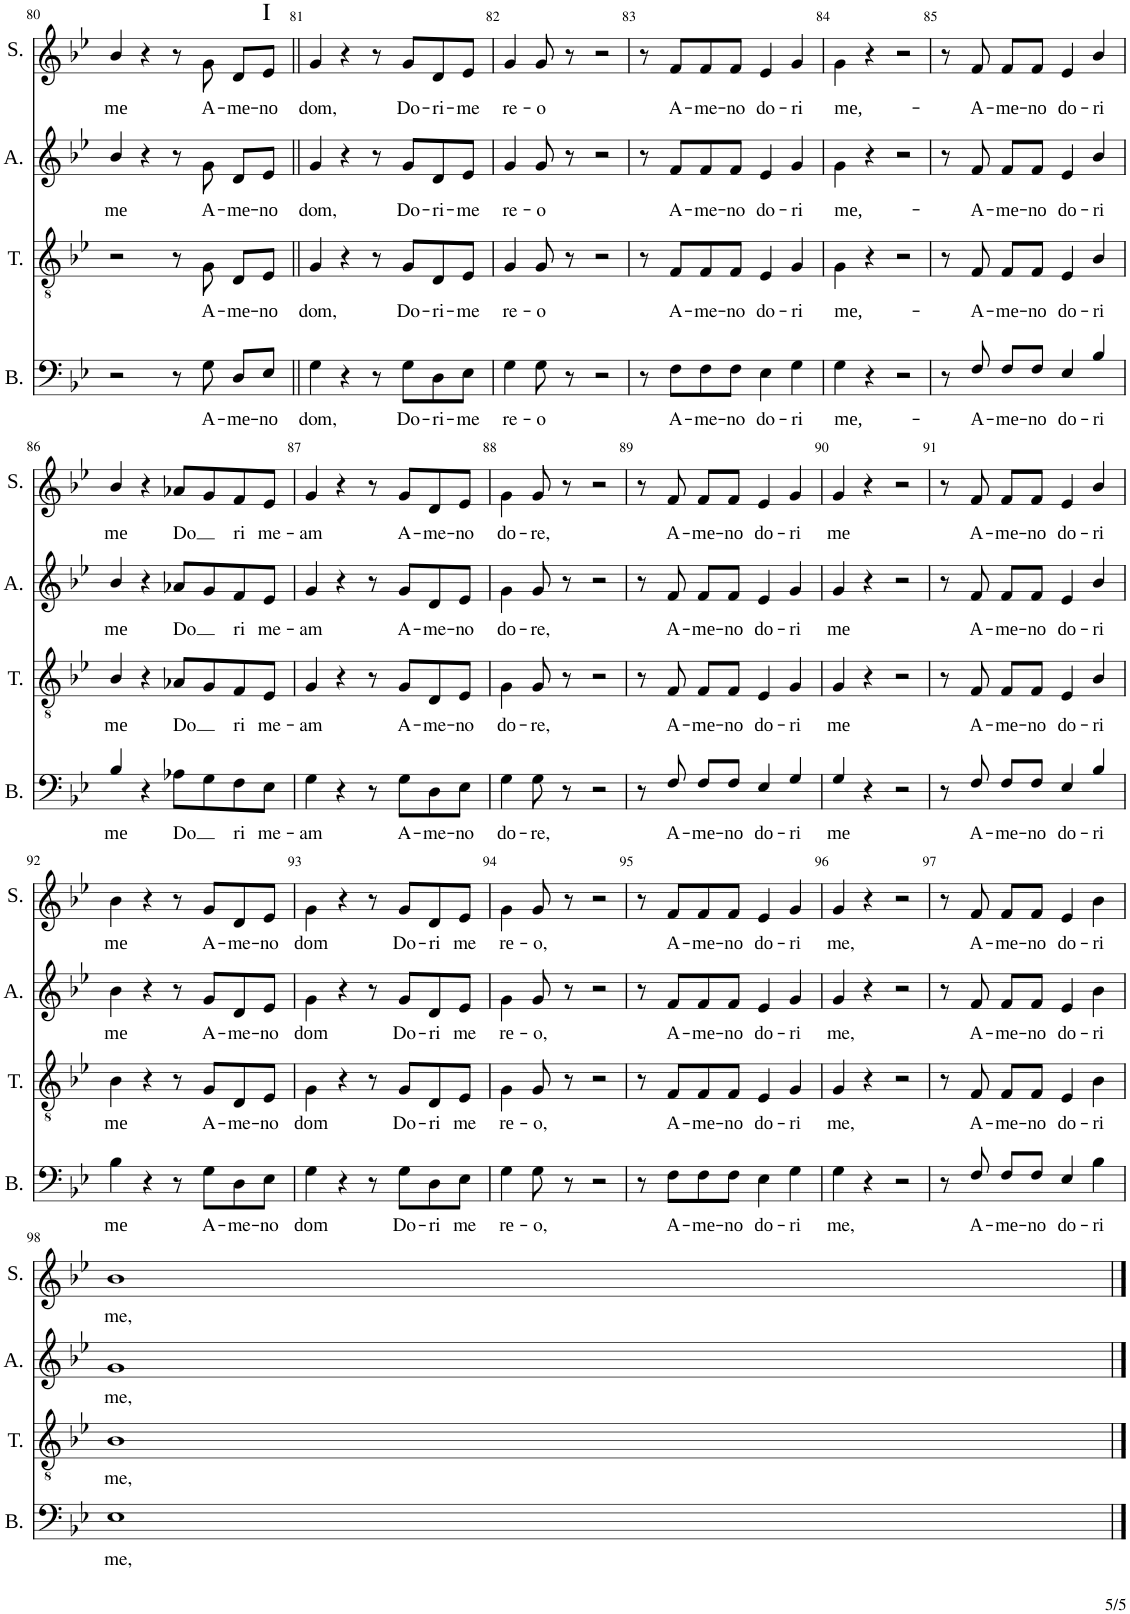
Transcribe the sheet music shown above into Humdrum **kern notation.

**kern	**text	**kern	**text	**kern	**text	**kern	**text
*part4	*part4	*part3	*part3	*part2	*part2	*part1	*part1
*staff4	*staff4	*staff3	*staff3	*staff2	*staff2	*staff1	*staff1
*I"Bass	*	*I"Tenor	*	*I"Alto	*	*I"Soprano	*
*I'B.	*	*I'T.	*	*I'A.	*	*I'S.	*
!!LO:PB:g=z
*clefF4	*	*clefGv2	*	*clefG2	*	*clefG2	*
*k[b-e-]	*	*k[b-e-]	*	*k[b-e-]	*	*k[b-e-]	*
*M4/4	*	*M4/4	*	*M4/4	*	*M4/4	*
=80	=80	=80	=80	=80	=80	=80	=80
!	!	!	!	!	!LO:LY:b	!	!LO:LY:b
2r	.	2r	.	4b-/	me	4b-/	me
.	.	.	.	4r	.	4r	.
8r	.	8r	.	8r	.	8r	.
!	!LO:LY:b	!	!LO:LY:b	!	!LO:LY:b	!	!LO:LY:b
8G\	A-	8G\	A-	8g\	A-	8g\	A-
!	!LO:LY:b	!	!LO:LY:b	!	!LO:LY:b	!	!LO:LY:b
8D/L	-me-	8D/L	-me-	8d/L	-me-	8d/L	-me-
!	!	!	!	!	!	!LO:TX:a:t=I	!
!	!LO:LY:b	!	!LO:LY:b	!	!LO:LY:b	!	!LO:LY:b
8E-/J	-no	8E-/J	-no	8e-/J	-no	8e-/J	-no
=81||	=81||	=81||	=81||	=81||	=81||	=81||	=81||
!	!LO:LY:b	!	!LO:LY:b	!	!LO:LY:b	!	!LO:LY:b
4G\	dom,	4G/	dom,	4g/	dom,	4g/	dom,
4r	.	4r	.	4r	.	4r	.
8r	.	8r	.	8r	.	8r	.
!	!LO:LY:b	!	!LO:LY:b	!	!LO:LY:b	!	!LO:LY:b
8G\L	Do-	8G/L	Do-	8g/L	Do-	8g/L	Do-
!	!LO:LY:b	!	!LO:LY:b	!	!LO:LY:b	!	!LO:LY:b
8D\	-ri-	8D/	-ri-	8d/	-ri-	8d/	-ri-
!	!LO:LY:b	!	!LO:LY:b	!	!LO:LY:b	!	!LO:LY:b
8E-\J	-me	8E-/J	-me	8e-/J	-me	8e-/J	-me
=82	=82	=82	=82	=82	=82	=82	=82
!	!LO:LY:b	!	!LO:LY:b	!	!LO:LY:b	!	!LO:LY:b
4G\	re-	4G/	re-	4g/	re-	4g/	re-
!	!LO:LY:b	!	!LO:LY:b	!	!LO:LY:b	!	!LO:LY:b
8G\	-o	8G/	-o	8g/	-o	8g/	-o
8r	.	8r	.	8r	.	8r	.
2r	.	2r	.	2r	.	2r	.
=83	=83	=83	=83	=83	=83	=83	=83
8r	.	8r	.	8r	.	8r	.
!	!LO:LY:b	!	!LO:LY:b	!	!LO:LY:b	!	!LO:LY:b
8F\L	A-	8F/L	A-	8f/L	A-	8f/L	A-
!	!LO:LY:b	!	!LO:LY:b	!	!LO:LY:b	!	!LO:LY:b
8F\	-me-	8F/	-me-	8f/	-me-	8f/	-me-
!	!LO:LY:b	!	!LO:LY:b	!	!LO:LY:b	!	!LO:LY:b
8F\J	-no	8F/J	-no	8f/J	-no	8f/J	-no
!	!LO:LY:b	!	!LO:LY:b	!	!LO:LY:b	!	!LO:LY:b
4E-\	do-	4E-/	do-	4e-/	do-	4e-/	do-
!	!LO:LY:b	!	!LO:LY:b	!	!LO:LY:b	!	!LO:LY:b
4G\	-ri	4G/	-ri	4g/	-ri	4g/	-ri
=84	=84	=84	=84	=84	=84	=84	=84
!	!LO:LY:b	!	!LO:LY:b	!	!LO:LY:b	!	!LO:LY:b
4G\	me,-	4G\	me,-	4g\	me,-	4g\	me,-
4r	.	4r	.	4r	.	4r	.
2r	.	2r	.	2r	.	2r	.
=85	=85	=85	=85	=85	=85	=85	=85
8r	.	8r	.	8r	.	8r	.
!	!LO:LY:b	!	!LO:LY:b	!	!LO:LY:b	!	!LO:LY:b
8F/	A-	8F/	A-	8f/	A-	8f/	A-
!	!LO:LY:b	!	!LO:LY:b	!	!LO:LY:b	!	!LO:LY:b
8F/L	-me-	8F/L	-me-	8f/L	-me-	8f/L	-me-
!	!LO:LY:b	!	!LO:LY:b	!	!LO:LY:b	!	!LO:LY:b
8F/J	-no	8F/J	-no	8f/J	-no	8f/J	-no
!	!LO:LY:b	!	!LO:LY:b	!	!LO:LY:b	!	!LO:LY:b
4E-/	do-	4E-/	do-	4e-/	do-	4e-/	do-
!	!LO:LY:b	!	!LO:LY:b	!	!LO:LY:b	!	!LO:LY:b
4B-/	-ri	4B-/	-ri	4b-/	-ri	4b-/	-ri
!!LO:LB:g=z
=86	=86	=86	=86	=86	=86	=86	=86
!	!LO:LY:b	!	!LO:LY:b	!	!LO:LY:b	!	!LO:LY:b
4B-/	me	4B-/	me	4b-/	me	4b-/	me
4r	.	4r	.	4r	.	4r	.
!	!LO:LY:b	!	!LO:LY:b	!	!LO:LY:b	!	!LO:LY:b
8A-X\L	Do	8A-X/L	Do	8a-X/L	Do	8a-X/L	Do
8G\	.	8G/	.	8g/	.	8g/	.
!	!LO:LY:b	!	!LO:LY:b	!	!LO:LY:b	!	!LO:LY:b
8F\	ri	8F/	ri	8f/	ri	8f/	ri
!	!LO:LY:b	!	!LO:LY:b	!	!LO:LY:b	!	!LO:LY:b
8E-\J	me-	8E-/J	me-	8e-/J	me-	8e-/J	me-
=87	=87	=87	=87	=87	=87	=87	=87
!	!LO:LY:b	!	!LO:LY:b	!	!LO:LY:b	!	!LO:LY:b
4G\	-am	4G/	-am	4g/	-am	4g/	-am
4r	.	4r	.	4r	.	4r	.
8r	.	8r	.	8r	.	8r	.
!	!LO:LY:b	!	!LO:LY:b	!	!LO:LY:b	!	!LO:LY:b
8G\L	A-	8G/L	A-	8g/L	A-	8g/L	A-
!	!LO:LY:b	!	!LO:LY:b	!	!LO:LY:b	!	!LO:LY:b
8D\	-me-	8D/	-me-	8d/	-me-	8d/	-me-
!	!LO:LY:b	!	!LO:LY:b	!	!LO:LY:b	!	!LO:LY:b
8E-\J	-no	8E-/J	-no	8e-/J	-no	8e-/J	-no
=88	=88	=88	=88	=88	=88	=88	=88
!	!LO:LY:b	!	!LO:LY:b	!	!LO:LY:b	!	!LO:LY:b
4G\	do-	4G\	do-	4g\	do-	4g\	do-
!	!LO:LY:b	!	!LO:LY:b	!	!LO:LY:b	!	!LO:LY:b
8G\	-re,	8G/	-re,	8g/	-re,	8g/	-re,
8r	.	8r	.	8r	.	8r	.
2r	.	2r	.	2r	.	2r	.
=89	=89	=89	=89	=89	=89	=89	=89
8r	.	8r	.	8r	.	8r	.
!	!LO:LY:b	!	!LO:LY:b	!	!LO:LY:b	!	!LO:LY:b
8F/	A-	8F/	A-	8f/	A-	8f/	A-
!	!LO:LY:b	!	!LO:LY:b	!	!LO:LY:b	!	!LO:LY:b
8F/L	-me-	8F/L	-me-	8f/L	-me-	8f/L	-me-
!	!LO:LY:b	!	!LO:LY:b	!	!LO:LY:b	!	!LO:LY:b
8F/J	-no	8F/J	-no	8f/J	-no	8f/J	-no
!	!LO:LY:b	!	!LO:LY:b	!	!LO:LY:b	!	!LO:LY:b
4E-/	do-	4E-/	do-	4e-/	do-	4e-/	do-
!	!LO:LY:b	!	!LO:LY:b	!	!LO:LY:b	!	!LO:LY:b
4G/	-ri	4G/	-ri	4g/	-ri	4g/	-ri
=90	=90	=90	=90	=90	=90	=90	=90
!	!LO:LY:b	!	!LO:LY:b	!	!LO:LY:b	!	!LO:LY:b
4G/	me	4G/	me	4g/	me	4g/	me
4r	.	4r	.	4r	.	4r	.
2r	.	2r	.	2r	.	2r	.
=91	=91	=91	=91	=91	=91	=91	=91
8r	.	8r	.	8r	.	8r	.
!	!LO:LY:b	!	!LO:LY:b	!	!LO:LY:b	!	!LO:LY:b
8F/	A-	8F/	A-	8f/	A-	8f/	A-
!	!LO:LY:b	!	!LO:LY:b	!	!LO:LY:b	!	!LO:LY:b
8F/L	-me-	8F/L	-me-	8f/L	-me-	8f/L	-me-
!	!LO:LY:b	!	!LO:LY:b	!	!LO:LY:b	!	!LO:LY:b
8F/J	-no	8F/J	-no	8f/J	-no	8f/J	-no
!	!LO:LY:b	!	!LO:LY:b	!	!LO:LY:b	!	!LO:LY:b
4E-/	do-	4E-/	do-	4e-/	do-	4e-/	do-
!	!LO:LY:b	!	!LO:LY:b	!	!LO:LY:b	!	!LO:LY:b
4B-/	-ri	4B-/	-ri	4b-/	-ri	4b-/	-ri
!!LO:LB:g=z
=92	=92	=92	=92	=92	=92	=92	=92
!	!LO:LY:b	!	!LO:LY:b	!	!LO:LY:b	!	!LO:LY:b
4B-\	me	4B-\	me	4b-\	me	4b-\	me
4r	.	4r	.	4r	.	4r	.
8r	.	8r	.	8r	.	8r	.
!	!LO:LY:b	!	!LO:LY:b	!	!LO:LY:b	!	!LO:LY:b
8G\L	A-	8G/L	A-	8g/L	A-	8g/L	A-
!	!LO:LY:b	!	!LO:LY:b	!	!LO:LY:b	!	!LO:LY:b
8D\	-me-	8D/	-me-	8d/	-me-	8d/	-me-
!	!LO:LY:b	!	!LO:LY:b	!	!LO:LY:b	!	!LO:LY:b
8E-\J	-no	8E-/J	-no	8e-/J	-no	8e-/J	-no
=93	=93	=93	=93	=93	=93	=93	=93
!	!LO:LY:b	!	!LO:LY:b	!	!LO:LY:b	!	!LO:LY:b
4G\	dom	4G\	dom	4g\	dom	4g\	dom
4r	.	4r	.	4r	.	4r	.
8r	.	8r	.	8r	.	8r	.
!	!LO:LY:b	!	!LO:LY:b	!	!LO:LY:b	!	!LO:LY:b
8G\L	Do-	8G/L	Do-	8g/L	Do-	8g/L	Do-
!	!LO:LY:b	!	!LO:LY:b	!	!LO:LY:b	!	!LO:LY:b
8D\	-ri	8D/	-ri	8d/	-ri	8d/	-ri
!	!LO:LY:b	!	!LO:LY:b	!	!LO:LY:b	!	!LO:LY:b
8E-\J	me	8E-/J	me	8e-/J	me	8e-/J	me
=94	=94	=94	=94	=94	=94	=94	=94
!	!LO:LY:b	!	!LO:LY:b	!	!LO:LY:b	!	!LO:LY:b
4G\	re-	4G\	re-	4g\	re-	4g\	re-
!	!LO:LY:b	!	!LO:LY:b	!	!LO:LY:b	!	!LO:LY:b
8G\	-o,	8G/	-o,	8g/	-o,	8g/	-o,
8r	.	8r	.	8r	.	8r	.
2r	.	2r	.	2r	.	2r	.
=95	=95	=95	=95	=95	=95	=95	=95
8r	.	8r	.	8r	.	8r	.
!	!LO:LY:b	!	!LO:LY:b	!	!LO:LY:b	!	!LO:LY:b
8F\L	A-	8F/L	A-	8f/L	A-	8f/L	A-
!	!LO:LY:b	!	!LO:LY:b	!	!LO:LY:b	!	!LO:LY:b
8F\	-me-	8F/	-me-	8f/	-me-	8f/	-me-
!	!LO:LY:b	!	!LO:LY:b	!	!LO:LY:b	!	!LO:LY:b
8F\J	-no	8F/J	-no	8f/J	-no	8f/J	-no
!	!LO:LY:b	!	!LO:LY:b	!	!LO:LY:b	!	!LO:LY:b
4E-\	do-	4E-/	do-	4e-/	do-	4e-/	do-
!	!LO:LY:b	!	!LO:LY:b	!	!LO:LY:b	!	!LO:LY:b
4G\	-ri	4G/	-ri	4g/	-ri	4g/	-ri
=96	=96	=96	=96	=96	=96	=96	=96
!	!LO:LY:b	!	!LO:LY:b	!	!LO:LY:b	!	!LO:LY:b
4G\	me,	4G/	me,	4g/	me,	4g/	me,
4r	.	4r	.	4r	.	4r	.
2r	.	2r	.	2r	.	2r	.
=97	=97	=97	=97	=97	=97	=97	=97
8r	.	8r	.	8r	.	8r	.
!	!LO:LY:b	!	!LO:LY:b	!	!LO:LY:b	!	!LO:LY:b
8F/	A-	8F/	A-	8f/	A-	8f/	A-
!	!LO:LY:b	!	!LO:LY:b	!	!LO:LY:b	!	!LO:LY:b
8F/L	-me-	8F/L	-me-	8f/L	-me-	8f/L	-me-
!	!LO:LY:b	!	!LO:LY:b	!	!LO:LY:b	!	!LO:LY:b
8F/J	-no	8F/J	-no	8f/J	-no	8f/J	-no
!	!LO:LY:b	!	!LO:LY:b	!	!LO:LY:b	!	!LO:LY:b
4E-/	do-	4E-/	do-	4e-/	do-	4e-/	do-
!	!LO:LY:b	!	!LO:LY:b	!	!LO:LY:b	!	!LO:LY:b
4B-\	-ri	4B-\	-ri	4b-\	-ri	4b-\	-ri
!!LO:LB:g=z
=98	=98	=98	=98	=98	=98	=98	=98
!	!LO:LY:b	!	!LO:LY:b	!	!LO:LY:b	!	!LO:LY:b
1E-	me,	1B-	me,	1g	me,	1b-	me,
==	==	==	==	==	==	==	==
*-	*-	*-	*-	*-	*-	*-	*-
